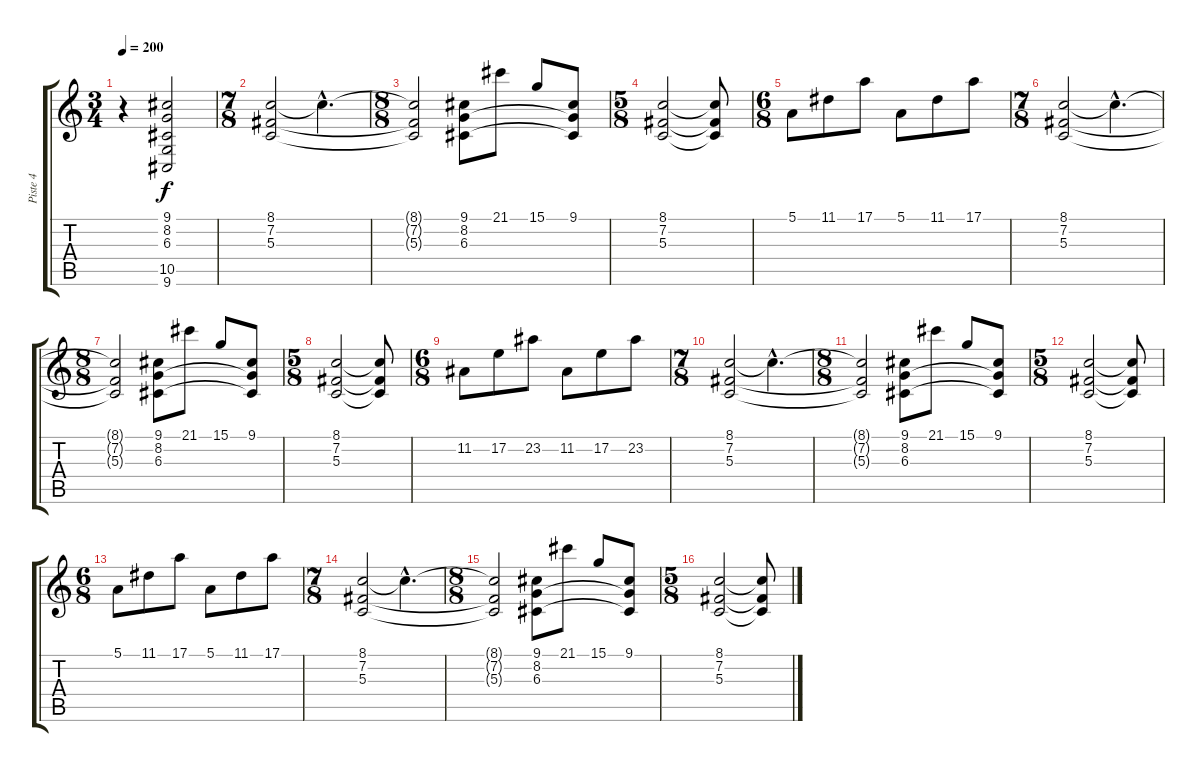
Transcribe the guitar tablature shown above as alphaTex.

\track ("Piste 4" "Piste 4") {instrument lead1square}
\staff {score tabs}
\tuning (E4 B3 G3 D3 A2 E2) {hide}
\ts (3 4)
\tempo 200
\clef g2
\ks c
r.4{dy f instrument lead1square} (9.1 8.2 6.3 10.5 9.6).2 |
\ts (7 8)
(8.1 7.2 5.3).2 8.1{hac t}.4{d} |
\ts (8 8)
(8.1{t} 7.2{t} 5.3{t}).2 (9.1 8.2 6.3).8 21.1.8 15.1.8 (9.1 8.2{t} 6.3{t}).8 |
\ts (5 8)
(8.1 7.2 5.3).2 (8.1{t} 7.2{t} 5.3{t}).8 |
\ts (6 8)
5.1.8 11.1.8 17.1.8 5.1.8 11.1.8 17.1.8 |
\ts (7 8)
(8.1 7.2 5.3).2 8.1{hac t}.4{d} |
\ts (8 8)
(8.1{t} 7.2{t} 5.3{t}).2 (9.1 8.2 6.3).8 21.1.8 15.1.8 (9.1 8.2{t} 6.3{t}).8 |
\ts (5 8)
(8.1 7.2 5.3).2 (8.1{t} 7.2{t} 5.3{t}).8 |
\ts (6 8)
11.2.8 17.2.8 23.2.8 11.2.8 17.2.8 23.2.8 |
\ts (7 8)
(8.1 7.2 5.3).2 8.1{hac t}.4{d} |
\ts (8 8)
(8.1{t} 7.2{t} 5.3{t}).2 (9.1 8.2 6.3).8 21.1.8 15.1.8 (9.1 8.2{t} 6.3{t}).8 |
\ts (5 8)
(8.1 7.2 5.3).2 (8.1{t} 7.2{t} 5.3{t}).8 |
\ts (6 8)
5.1.8 11.1.8 17.1.8 5.1.8 11.1.8 17.1.8 |
\ts (7 8)
(8.1 7.2 5.3).2 8.1{hac t}.4{d} |
\ts (8 8)
(8.1{t} 7.2{t} 5.3{t}).2 (9.1 8.2 6.3).8 21.1.8 15.1.8 (9.1 8.2{t} 6.3{t}).8 |
\ts (5 8)
(8.1 7.2 5.3).2 (8.1{t} 7.2{t} 5.3{t}).8
